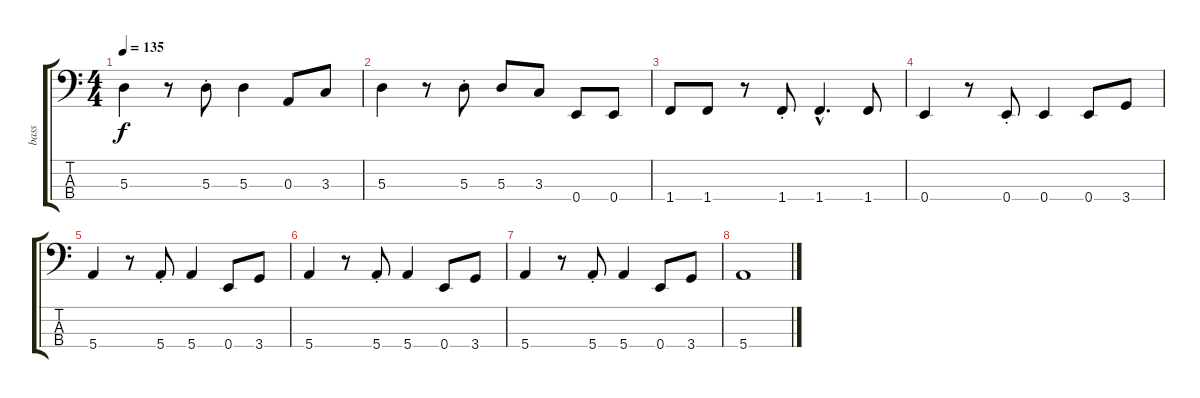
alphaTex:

\track ("bass" "bass") {instrument electricbassfinger}
\staff {score tabs}
\tuning (G2 D2 A1 E1) {hide}
\ts (4 4)
\tempo 135
\clef f4
\ks c
5.3.4{dy f} r.8 5.3{st}.8 5.3.4 0.3.8 3.3.8 |
5.3.4 r.8 5.3{st}.8 5.3.8 3.3.8 0.4.8 0.4.8 |
1.4.8{volume 2} 1.4.8 r.8 1.4{st}.8 1.4{hac}.4{d} 1.4.8 |
0.4.4 r.8 0.4{st}.8 0.4.4 0.4.8 3.4.8 |
5.4.4 r.8 5.4{st}.8 5.4.4 0.4.8 3.4.8 |
5.4.4 r.8 5.4{st}.8 5.4.4 0.4.8 3.4.8 |
5.4.4{volume 0} r.8 5.4{st}.8 5.4.4 0.4.8 3.4.8 |
5.4.1
